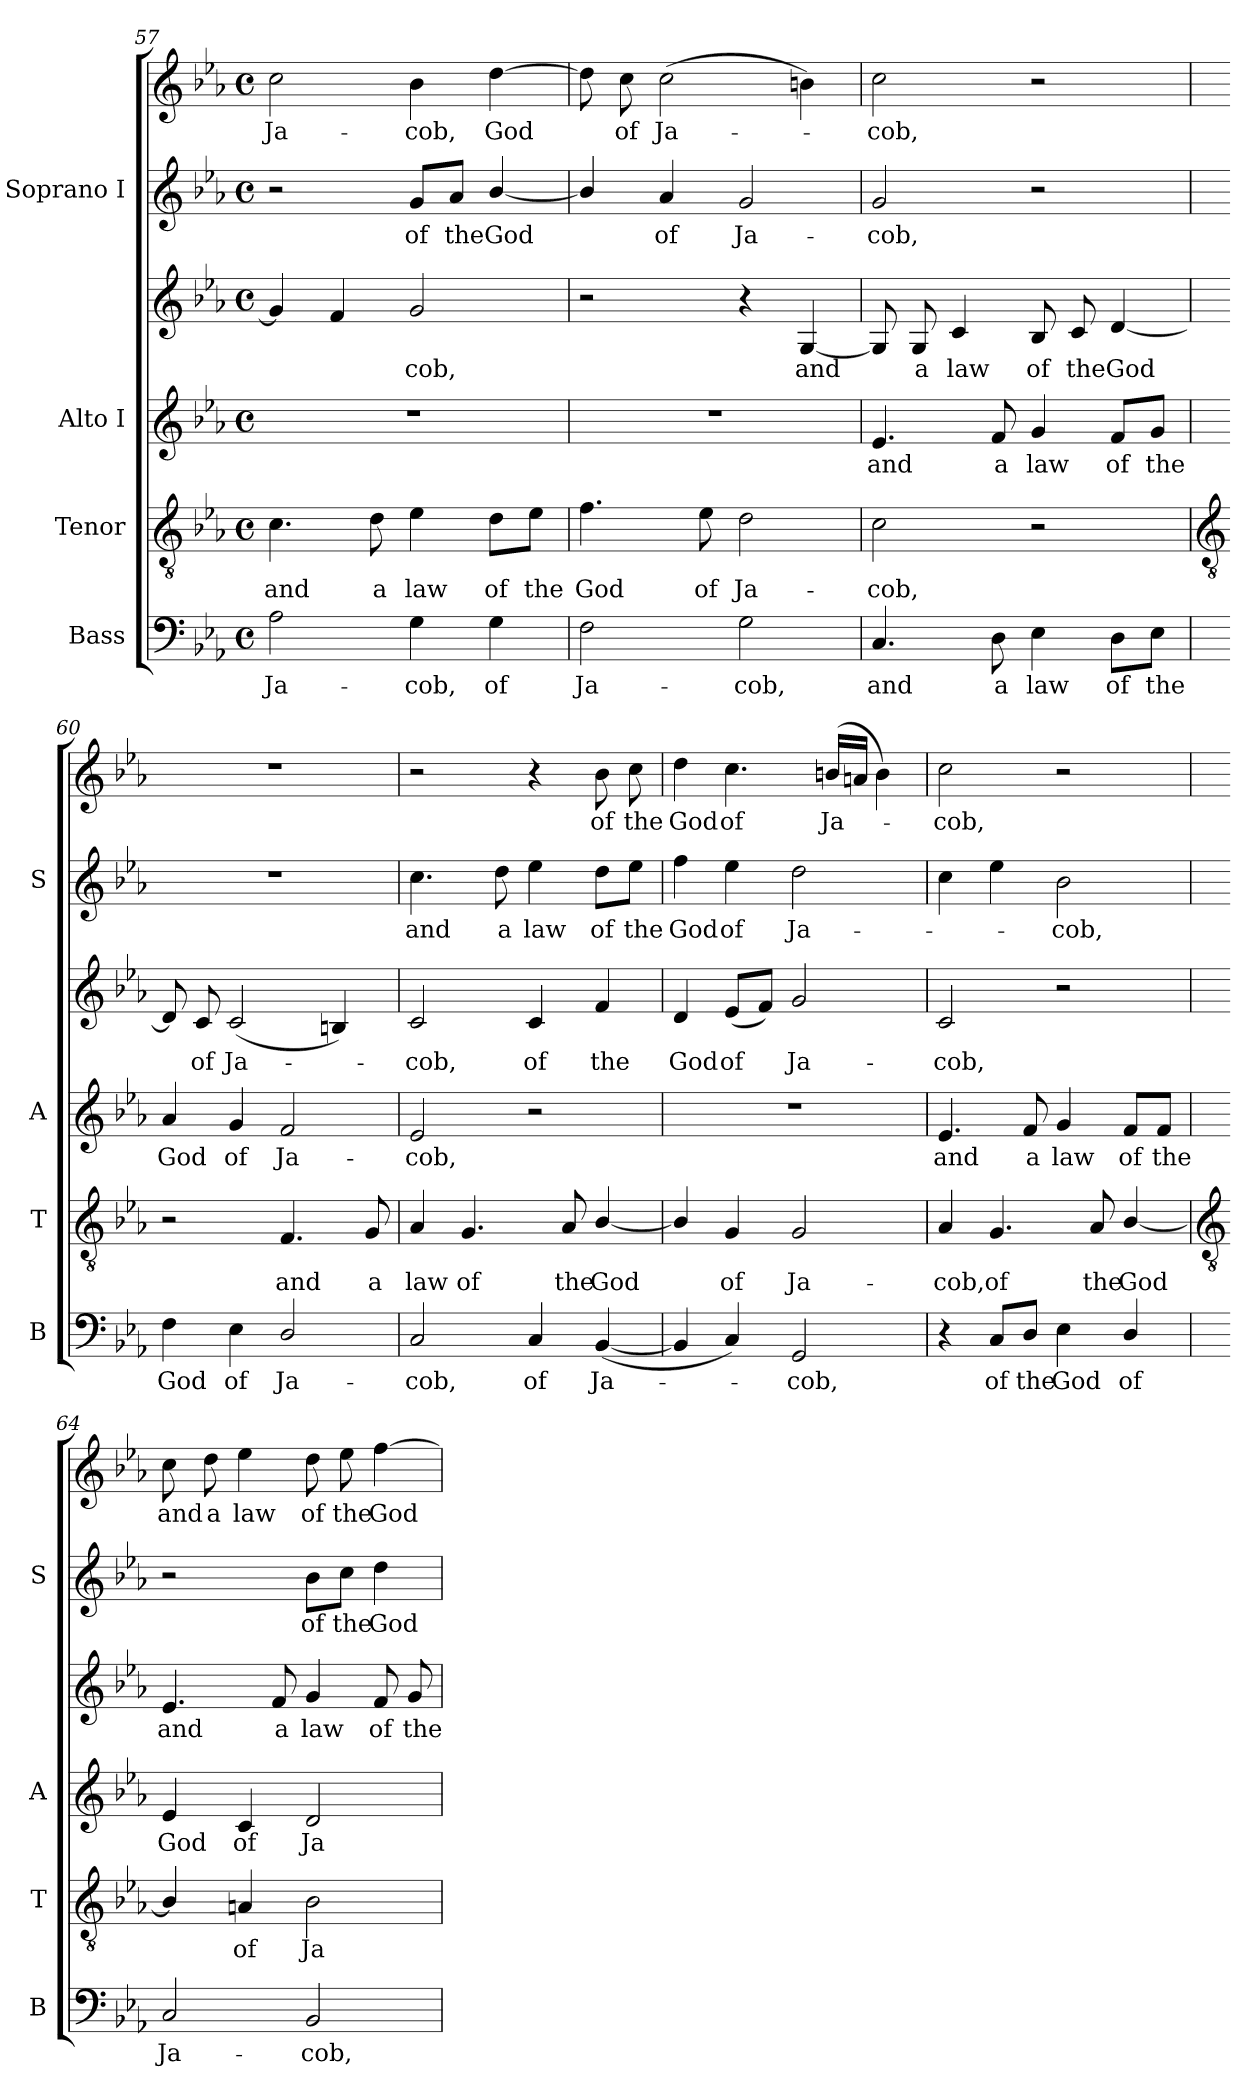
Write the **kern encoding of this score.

**kern	**text	**kern	**text	**kern	**text	**kern	**text	**kern	**text	**kern	**text
*part4	*part4	*part3	*part3	*part2	*part2	*part2	*part2	*part1	*part1	*part1	*part1
*staff6	*staff6	*staff5	*staff5	*staff4	*staff4	*staff3	*staff3	*staff2	*staff2	*staff1	*staff1
*I"Bass	*	*I"Tenor	*	*I"Alto I	*	*	*	*I"Soprano I	*	*	*
*I'B	*	*I'T	*	*I'A	*	*	*	*I'S	*	*	*
*clefF4	*	*clefGv2	*	*clefG2	*	*clefG2	*	*clefG2	*	*clefG2	*
*k[b-e-a-]	*	*k[b-e-a-]	*	*k[b-e-a-]	*	*k[b-e-a-]	*	*k[b-e-a-]	*	*k[b-e-a-]	*
*E-:	*	*E-:	*	*E-:	*	*E-:	*	*E-:	*	*E-:	*
*M4/4	*	*M4/4	*	*M4/4	*	*M4/4	*	*M4/4	*	*M4/4	*
*met(c)	*	*met(c)	*	*met(c)	*	*met(c)	*	*met(c)	*	*met(c)	*
=57	=57	=57	=57	=57	=57	=57	=57	=57	=57	=57	=57
!	!LO:LY:b	!	!LO:LY:b	!	!	!	!	!	!	!	!LO:LY:b
2A-	Ja-	4.c	and	1r	.	4g]	.	2r	.	2cc	Ja-
.	.	.	.	.	.	4f	.	.	.	.	.
!	!	!	!LO:LY:b	!	!	!	!	!	!	!	!
.	.	8d	a	.	.	.	.	.	.	.	.
!	!LO:LY:b	!	!LO:LY:b	!	!	!	!LO:LY:b	!	!LO:LY:b	!	!LO:LY:b
4G	-cob,	4e-	law	.	.	2g	cob,	8g/L	of	4b-	-cob,
!	!	!	!	!	!	!	!	!	!LO:LY:b	!	!
.	.	.	.	.	.	.	.	8a-/J	the	.	.
!	!LO:LY:b	!	!LO:LY:b	!	!	!	!	!	!LO:LY:b	!	!LO:LY:b
4G	of	8d\L	of	.	.	.	.	[4b-/	God	[4dd	God
!	!	!	!LO:LY:b	!	!	!	!	!	!	!	!
.	.	8e-\J	the	.	.	.	.	.	.	.	.
=58	=58	=58	=58	=58	=58	=58	=58	=58	=58	=58	=58
!	!LO:LY:b	!	!LO:LY:b	!	!	!	!	!	!	!	!
2F	Ja-	4.f	God	1r	.	2r	.	4b-/]	.	8dd]	.
!	!	!	!	!	!	!	!	!	!	!	!LO:LY:b
.	.	.	.	.	.	.	.	.	.	8cc	of
!	!	!	!	!	!	!	!	!	!LO:LY:b	!	!LO:LY:b
.	.	.	.	.	.	.	.	4a-	of	(>2cc	Ja-
!	!	!	!LO:LY:b	!	!	!	!	!	!	!	!
.	.	8e-	of	.	.	.	.	.	.	.	.
!	!LO:LY:b	!	!LO:LY:b	!	!	!	!	!	!LO:LY:b	!	!
2G	-cob,	2d	Ja-	.	.	4r	.	2g	Ja-	.	.
!	!	!	!	!	!	!	!LO:LY:b	!	!	!	!
.	.	.	.	.	.	[4G	and	.	.	4bn)	.
=59	=59	=59	=59	=59	=59	=59	=59	=59	=59	=59	=59
!	!LO:LY:b	!	!LO:LY:b	!	!LO:LY:b	!	!	!	!LO:LY:b	!	!LO:LY:b
4.C	and	2c	-cob,	4.e-	and	8G]	.	2g	cob,	2cc	-cob,
!	!	!	!	!	!	!	!LO:LY:b	!	!	!	!
.	.	.	.	.	.	8G	a	.	.	.	.
!	!	!	!	!	!	!	!LO:LY:b	!	!	!	!
.	.	.	.	.	.	4c	law	.	.	.	.
!	!LO:LY:b	!	!	!	!LO:LY:b	!	!	!	!	!	!
8D	a	.	.	8f	a	.	.	.	.	.	.
!	!LO:LY:b	!	!	!	!LO:LY:b	!	!LO:LY:b	!	!	!	!
4E-	law	2r	.	4g	law	8B-	of	2r	.	2r	.
!	!	!	!	!	!	!	!LO:LY:b	!	!	!	!
.	.	.	.	.	.	8c	the	.	.	.	.
!	!LO:LY:b	!	!	!	!LO:LY:b	!	!LO:LY:b	!	!	!	!
8D\L	of	.	.	8f/L	of	[4d	God	.	.	.	.
!	!LO:LY:b	!	!	!	!LO:LY:b	!	!	!	!	!	!
8E-\J	the	.	.	8g/J	the	.	.	.	.	.	.
!!LO:LB:g=z
=60	=60	=60	=60	=60	=60	=60	=60	=60	=60	=60	=60
*	*	*clefGv2	*	*	*	*	*	*	*	*	*
!	!LO:LY:b	!	!	!	!LO:LY:b	!	!	!	!	!	!
4F	God	2r	.	4a-	God	8d]	.	1r	.	1r	.
!	!	!	!	!	!	!	!LO:LY:b	!	!	!	!
.	.	.	.	.	.	8c	of	.	.	.	.
!	!LO:LY:b	!	!	!	!LO:LY:b	!	!LO:LY:b	!	!	!	!
4E-	of	.	.	4g	of	(<2c	Ja-	.	.	.	.
!	!LO:LY:b	!	!LO:LY:b	!	!LO:LY:b	!	!	!	!	!	!
2D/	Ja-	4.F	and	2f	Ja-	.	.	.	.	.	.
.	.	.	.	.	.	4Bn)	.	.	.	.	.
!	!	!	!LO:LY:b	!	!	!	!	!	!	!	!
.	.	8G	a	.	.	.	.	.	.	.	.
=61	=61	=61	=61	=61	=61	=61	=61	=61	=61	=61	=61
!	!LO:LY:b	!	!LO:LY:b	!	!LO:LY:b	!	!LO:LY:b	!	!LO:LY:b	!	!
2C	-cob,	4A-	law	2e-	cob,	2c	-cob,	4.cc	and	2r	.
!	!	!	!LO:LY:b	!	!	!	!	!	!	!	!
.	.	4.G	of	.	.	.	.	.	.	.	.
!	!	!	!	!	!	!	!	!	!LO:LY:b	!	!
.	.	.	.	.	.	.	.	8dd	a	.	.
!	!LO:LY:b	!	!	!	!	!	!LO:LY:b	!	!LO:LY:b	!	!
4C	of	.	.	2r	.	4c	of	4ee-	law	4r	.
!	!	!	!LO:LY:b	!	!	!	!	!	!	!	!
.	.	8A-	the	.	.	.	.	.	.	.	.
!	!LO:LY:b	!	!LO:LY:b	!	!	!	!LO:LY:b	!	!LO:LY:b	!	!LO:LY:b
(<[4BB-	Ja-	[4B-/	God	.	.	4f	the	8dd\L	of	8b-	of
!	!	!	!	!	!	!	!	!	!LO:LY:b	!	!LO:LY:b
.	.	.	.	.	.	.	.	8ee-\J	the	8cc	the
=62	=62	=62	=62	=62	=62	=62	=62	=62	=62	=62	=62
!	!	!	!	!	!	!	!LO:LY:b	!	!LO:LY:b	!	!LO:LY:b
4BB-]	.	4B-/]	.	1r	.	4d	God	4ff	God	4dd	God
!	!	!	!LO:LY:b	!	!	!	!LO:LY:b	!	!LO:LY:b	!	!LO:LY:b
4C)	.	4G	of	.	.	(<8e-L	of	4ee-	of	4.cc	of
.	.	.	.	.	.	8fJ)	.	.	.	.	.
!	!LO:LY:b	!	!LO:LY:b	!	!	!	!LO:LY:b	!	!LO:LY:b	!	!
2GG	cob,	2G	Ja-	.	.	2g	Ja-	2dd	Ja-	.	.
!	!	!	!	!	!	!	!	!	!	!	!LO:LY:b
.	.	.	.	.	.	.	.	.	.	(<16bnLL	Ja-
.	.	.	.	.	.	.	.	.	.	16anJJ	.
.	.	.	.	.	.	.	.	.	.	4b)	.
=63	=63	=63	=63	=63	=63	=63	=63	=63	=63	=63	=63
!	!	!	!LO:LY:b	!	!LO:LY:b	!	!LO:LY:b	!	!	!	!LO:LY:b
4r	.	4A-	-cob,	4.e-	and	2c	-cob,	4cc	.	2cc	cob,
!	!LO:LY:b	!	!LO:LY:b	!	!	!	!	!	!	!	!
8C/L	of	4.G	of	.	.	.	.	4ee-	.	.	.
!	!LO:LY:b	!	!	!	!LO:LY:b	!	!	!	!	!	!
8D/J	the	.	.	8f	a	.	.	.	.	.	.
!	!LO:LY:b	!	!	!	!LO:LY:b	!	!	!	!LO:LY:b	!	!
4E-	God	.	.	4g	law	2r	.	2b-	cob,	2r	.
!	!	!	!LO:LY:b	!	!	!	!	!	!	!	!
.	.	8A-	the	.	.	.	.	.	.	.	.
!	!LO:LY:b	!	!LO:LY:b	!	!LO:LY:b	!	!	!	!	!	!
4D/	of	[4B-/	God	8f/L	of	.	.	.	.	.	.
!	!	!	!	!	!LO:LY:b	!	!	!	!	!	!
.	.	.	.	8f/J	the	.	.	.	.	.	.
!!LO:LB:g=z
=64	=64	=64	=64	=64	=64	=64	=64	=64	=64	=64	=64
*	*	*clefGv2	*	*	*	*	*	*	*	*	*
!	!LO:LY:b	!	!	!	!LO:LY:b	!	!LO:LY:b	!	!	!	!LO:LY:b
2C	Ja-	4B-/]	.	4e-	God	4.e-	and	2r	.	8cc	and
!	!	!	!	!	!	!	!	!	!	!	!LO:LY:b
.	.	.	.	.	.	.	.	.	.	8dd	a
!	!	!	!LO:LY:b	!	!LO:LY:b	!	!	!	!	!	!LO:LY:b
.	.	4An	of	4c	of	.	.	.	.	4ee-	law
!	!	!	!	!	!	!	!LO:LY:b	!	!	!	!
.	.	.	.	.	.	8f	a	.	.	.	.
!	!LO:LY:b	!	!LO:LY:b	!	!LO:LY:b	!	!LO:LY:b	!	!LO:LY:b	!	!LO:LY:b
2BB-	-cob,	2B-	Ja-	2d	Ja-	4g	law	8b-\L	of	8dd	of
!	!	!	!	!	!	!	!	!	!LO:LY:b	!	!LO:LY:b
.	.	.	.	.	.	.	.	8cc\J	the	8ee-	the
!	!	!	!	!	!	!	!LO:LY:b	!	!LO:LY:b	!	!LO:LY:b
.	.	.	.	.	.	8f	of	4dd	God	[4ff	God
!	!	!	!	!	!	!	!LO:LY:b	!	!	!	!
.	.	.	.	.	.	8g	the	.	.	.	.
=	=	=	=	=	=	=	=	=	=	=	=
*-	*-	*-	*-	*-	*-	*-	*-	*-	*-	*-	*-
